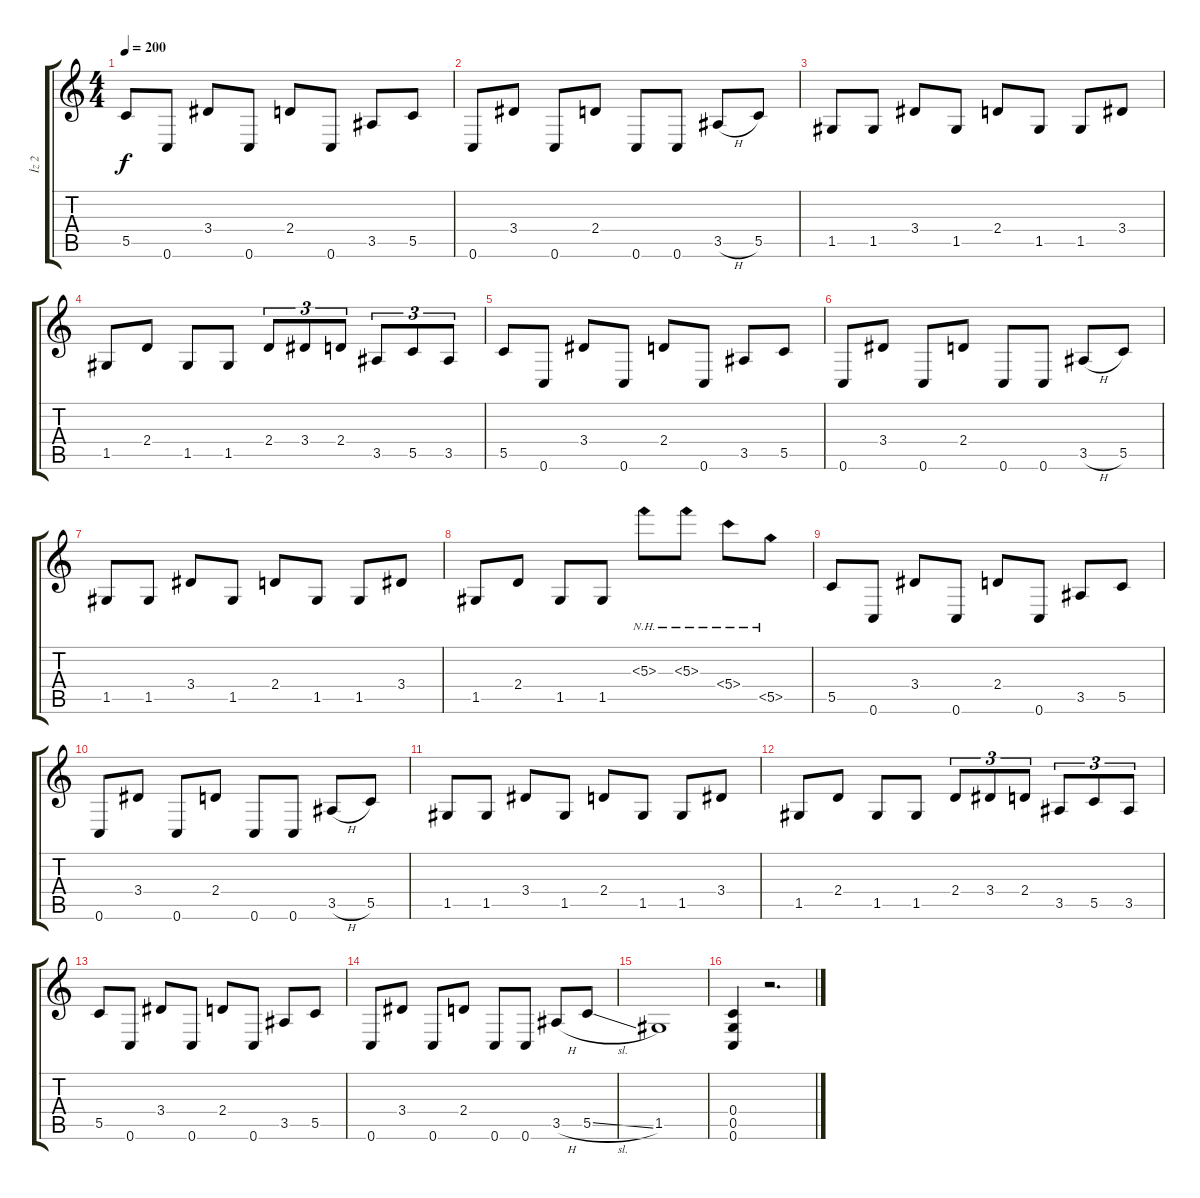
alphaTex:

\track ("İz 2" "İz 2") {instrument distortionguitar}
\staff {score tabs}
\tuning (D4 A3 F3 C3 G2 C2) {hide}
\ts (4 4)
\tempo 200
\clef g2
\ks c
5.5.8{dy f} 0.6.8 3.4.8 0.6.8 2.4.8 0.6.8 3.5.8 5.5.8 |
0.6.8 3.4.8 0.6.8 2.4.8 0.6.8 0.6.8 3.5{h}.8 5.5.8 |
1.5.8 1.5.8 3.4.8 1.5.8 2.4.8 1.5.8 1.5.8 3.4.8 |
1.5.8 2.4.8 1.5.8 1.5.8 2.4.8{tu (3 2)} 3.4.8{tu (3 2)} 2.4.8{tu (3 2)} 3.5.8{tu (3 2)} 5.5.8{tu (3 2)} 3.5.8{tu (3 2)} |
5.5.8 0.6.8 3.4.8 0.6.8 2.4.8 0.6.8 3.5.8 5.5.8 |
0.6.8 3.4.8 0.6.8 2.4.8 0.6.8 0.6.8 3.5{h}.8 5.5.8 |
1.5.8 1.5.8 3.4.8 1.5.8 2.4.8 1.5.8 1.5.8 3.4.8 |
1.5.8 2.4.8 1.5.8 1.5.8 5.3{nh}.8 5.3{nh}.8 5.4{nh}.8 5.5{nh}.8 |
5.5.8 0.6.8 3.4.8 0.6.8 2.4.8 0.6.8 3.5.8 5.5.8 |
0.6.8 3.4.8 0.6.8 2.4.8 0.6.8 0.6.8 3.5{h}.8 5.5.8 |
1.5.8 1.5.8 3.4.8 1.5.8 2.4.8 1.5.8 1.5.8 3.4.8 |
1.5.8 2.4.8 1.5.8 1.5.8 2.4.8{tu (3 2)} 3.4.8{tu (3 2)} 2.4.8{tu (3 2)} 3.5.8{tu (3 2)} 5.5.8{tu (3 2)} 3.5.8{tu (3 2)} |
5.5.8 0.6.8 3.4.8 0.6.8 2.4.8 0.6.8 3.5.8 5.5.8 |
0.6.8 3.4.8 0.6.8 2.4.8 0.6.8 0.6.8 3.5{h}.8 5.5{sl}.8 |
1.5.1 |
(0.4 0.5 0.6).4 r.2{d}
